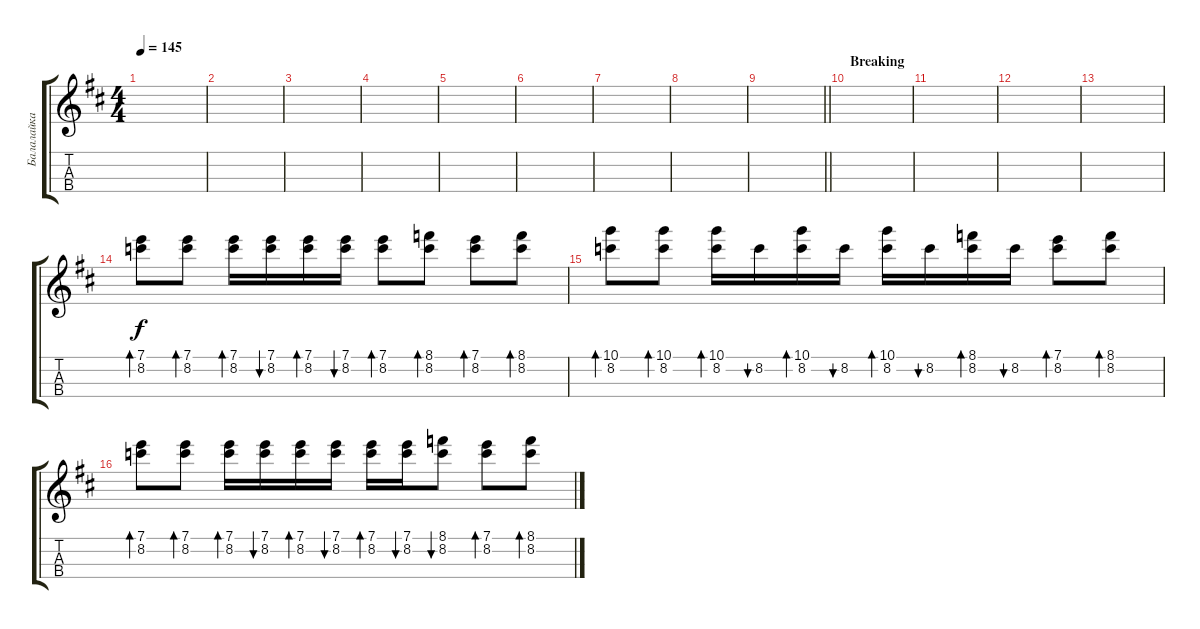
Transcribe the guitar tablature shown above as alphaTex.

\track ("Балалайка" "Балалайка") {instrument acousticguitarsteel}
\staff {score tabs}
\tuning (A4 E4 E4 G3) {hide}
\ts (4 4)
\tempo 145
\clef g2
\ks bminor
|
|
|
|
|
|
|
|
\barLineRight lightlight
|
\section ("" "Breaking")
|
|
|
|
(7.1 8.2).8{bd 60} (7.1 8.2).8{bd 60} (7.1 8.2).16{bd 60} (7.1 8.2).16{bu 60} (7.1 8.2).16{bd 60} (7.1 8.2).16{bu 60} (7.1 8.2).8{bd 60} (8.1 8.2).8{bd 60} (7.1 8.2).8{bd 60} (8.1 8.2).8{bd 60} |
(10.1 8.2).8{bd 60} (10.1 8.2).8{bd 60} (10.1 8.2).16{bd 60} 8.2.16{bu 60} (10.1 8.2).16{bd 60} 8.2.16{bu 60} (10.1 8.2).16{bd 60} 8.2.16{bu 60} (8.1 8.2).16{bd 60} 8.2.16{bu 60} (7.1 8.2).8{bd 60} (8.1 8.2).8{bd 60} |
(7.1 8.2).8{bd 60} (7.1 8.2).8{bd 60} (7.1 8.2).16{bd 60} (7.1 8.2).16{bu 60} (7.1 8.2).16{bd 60} (7.1 8.2).16{bu 60} (7.1 8.2).16{bd 60} (7.1 8.2).16{bu 60} (8.1 8.2).8{bu 60} (7.1 8.2).8{bd 60} (8.1 8.2).8{bd 60}
